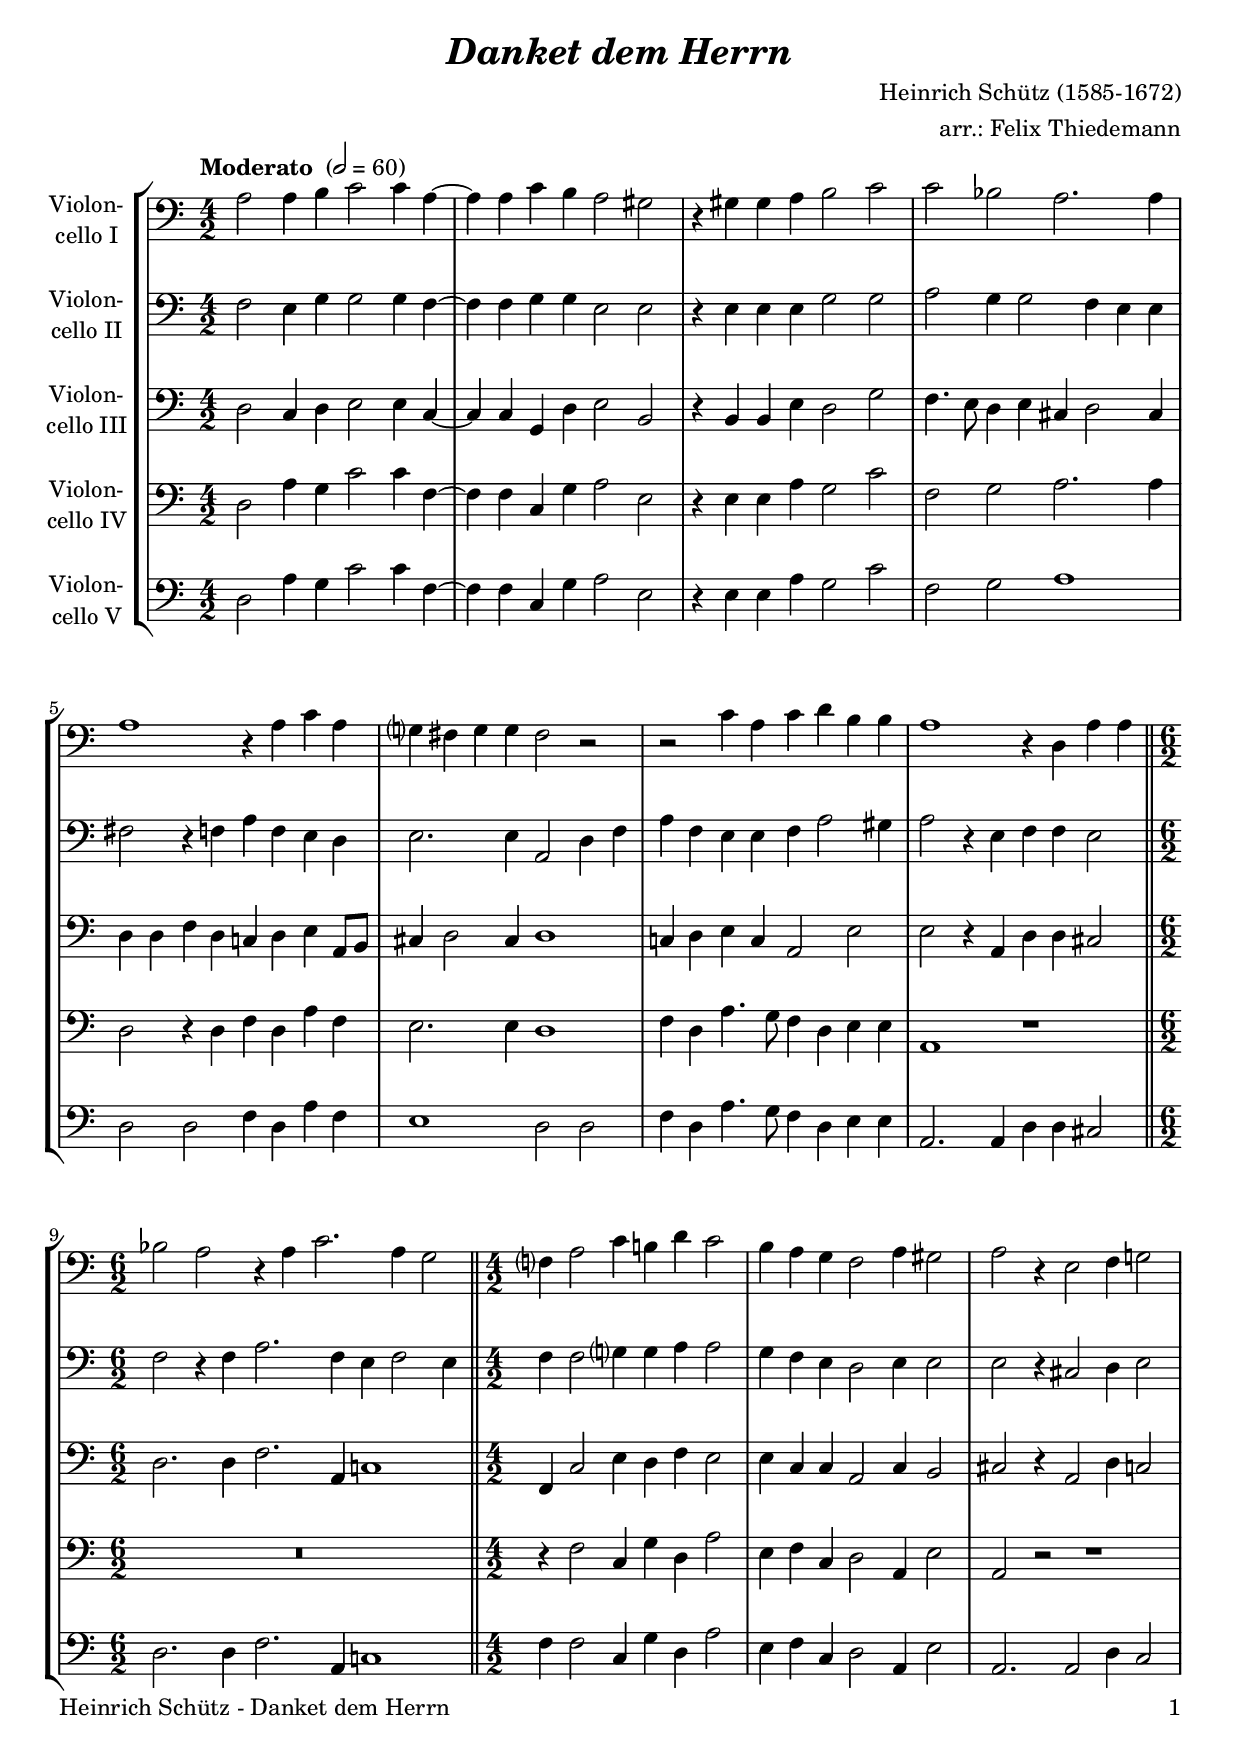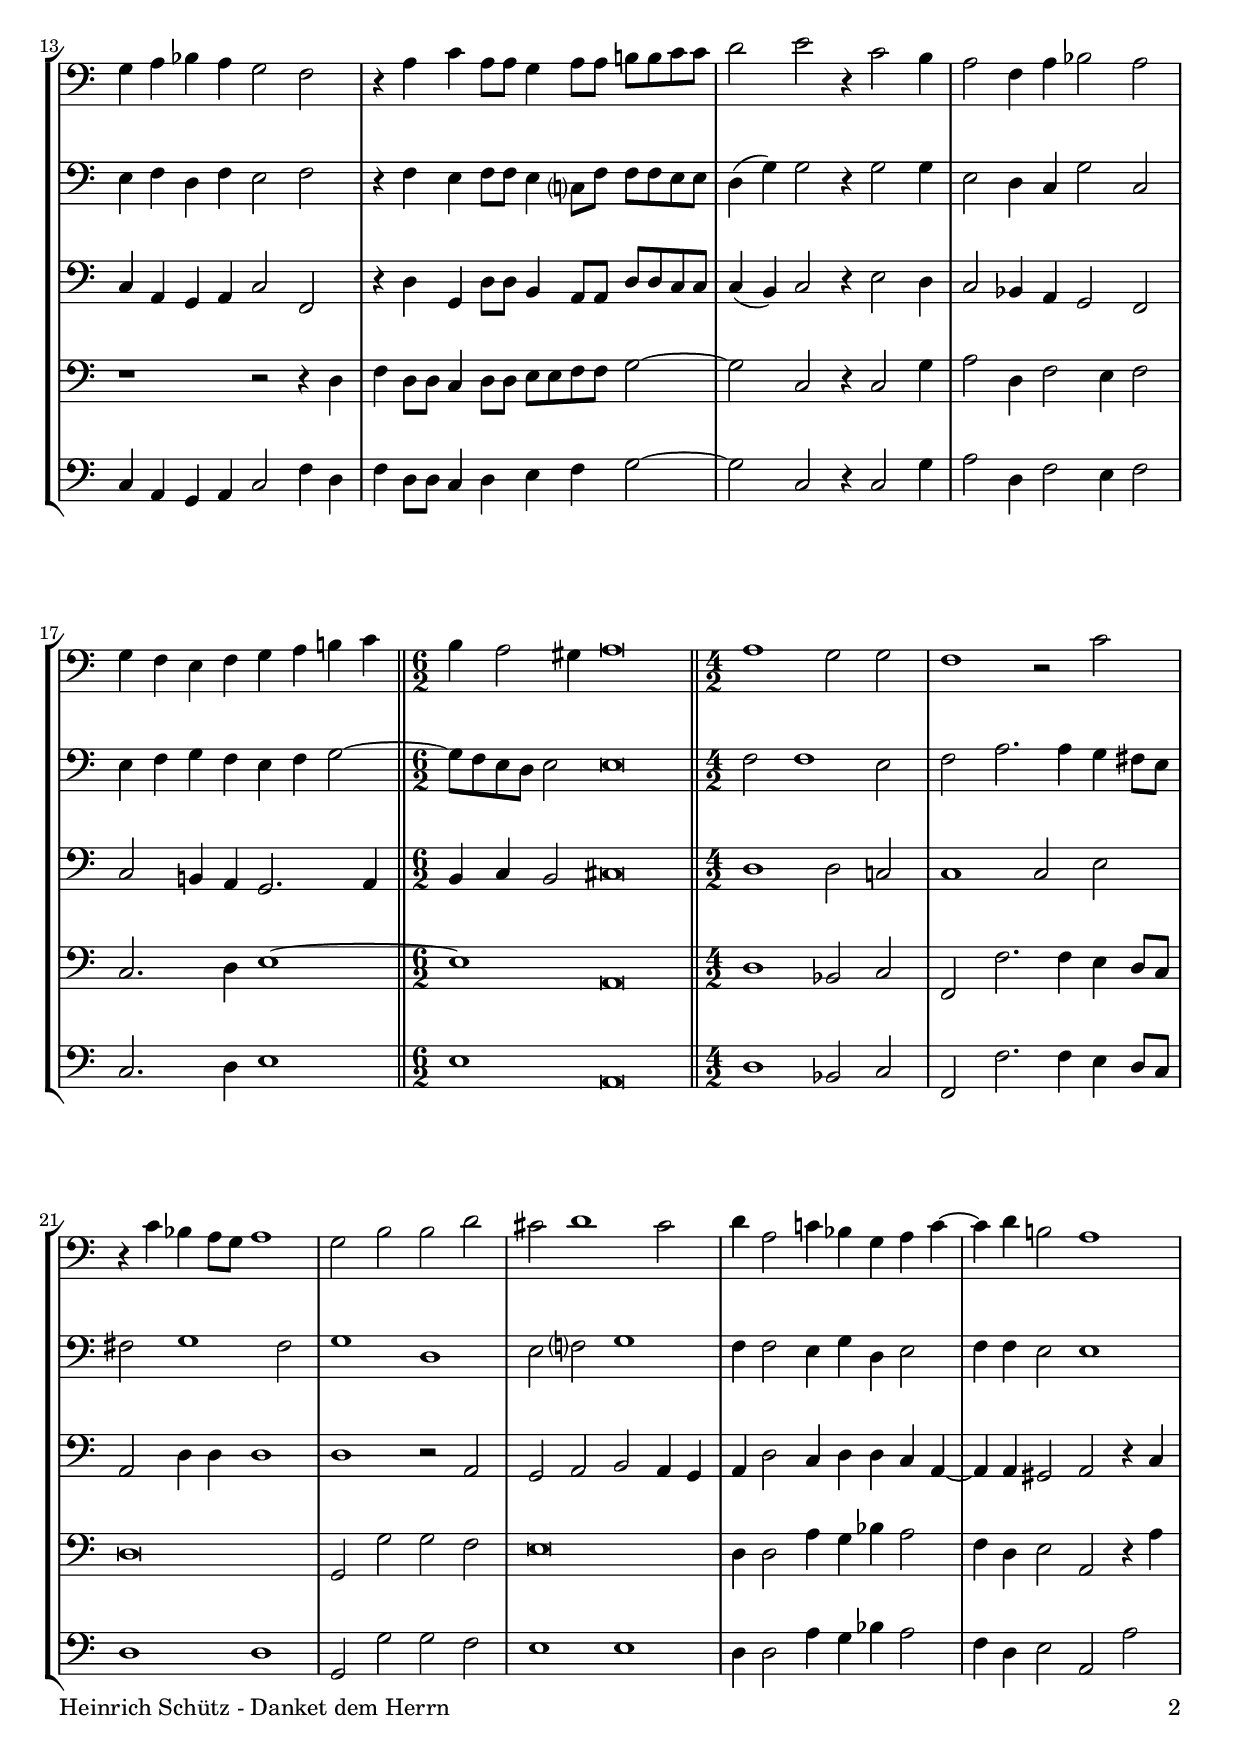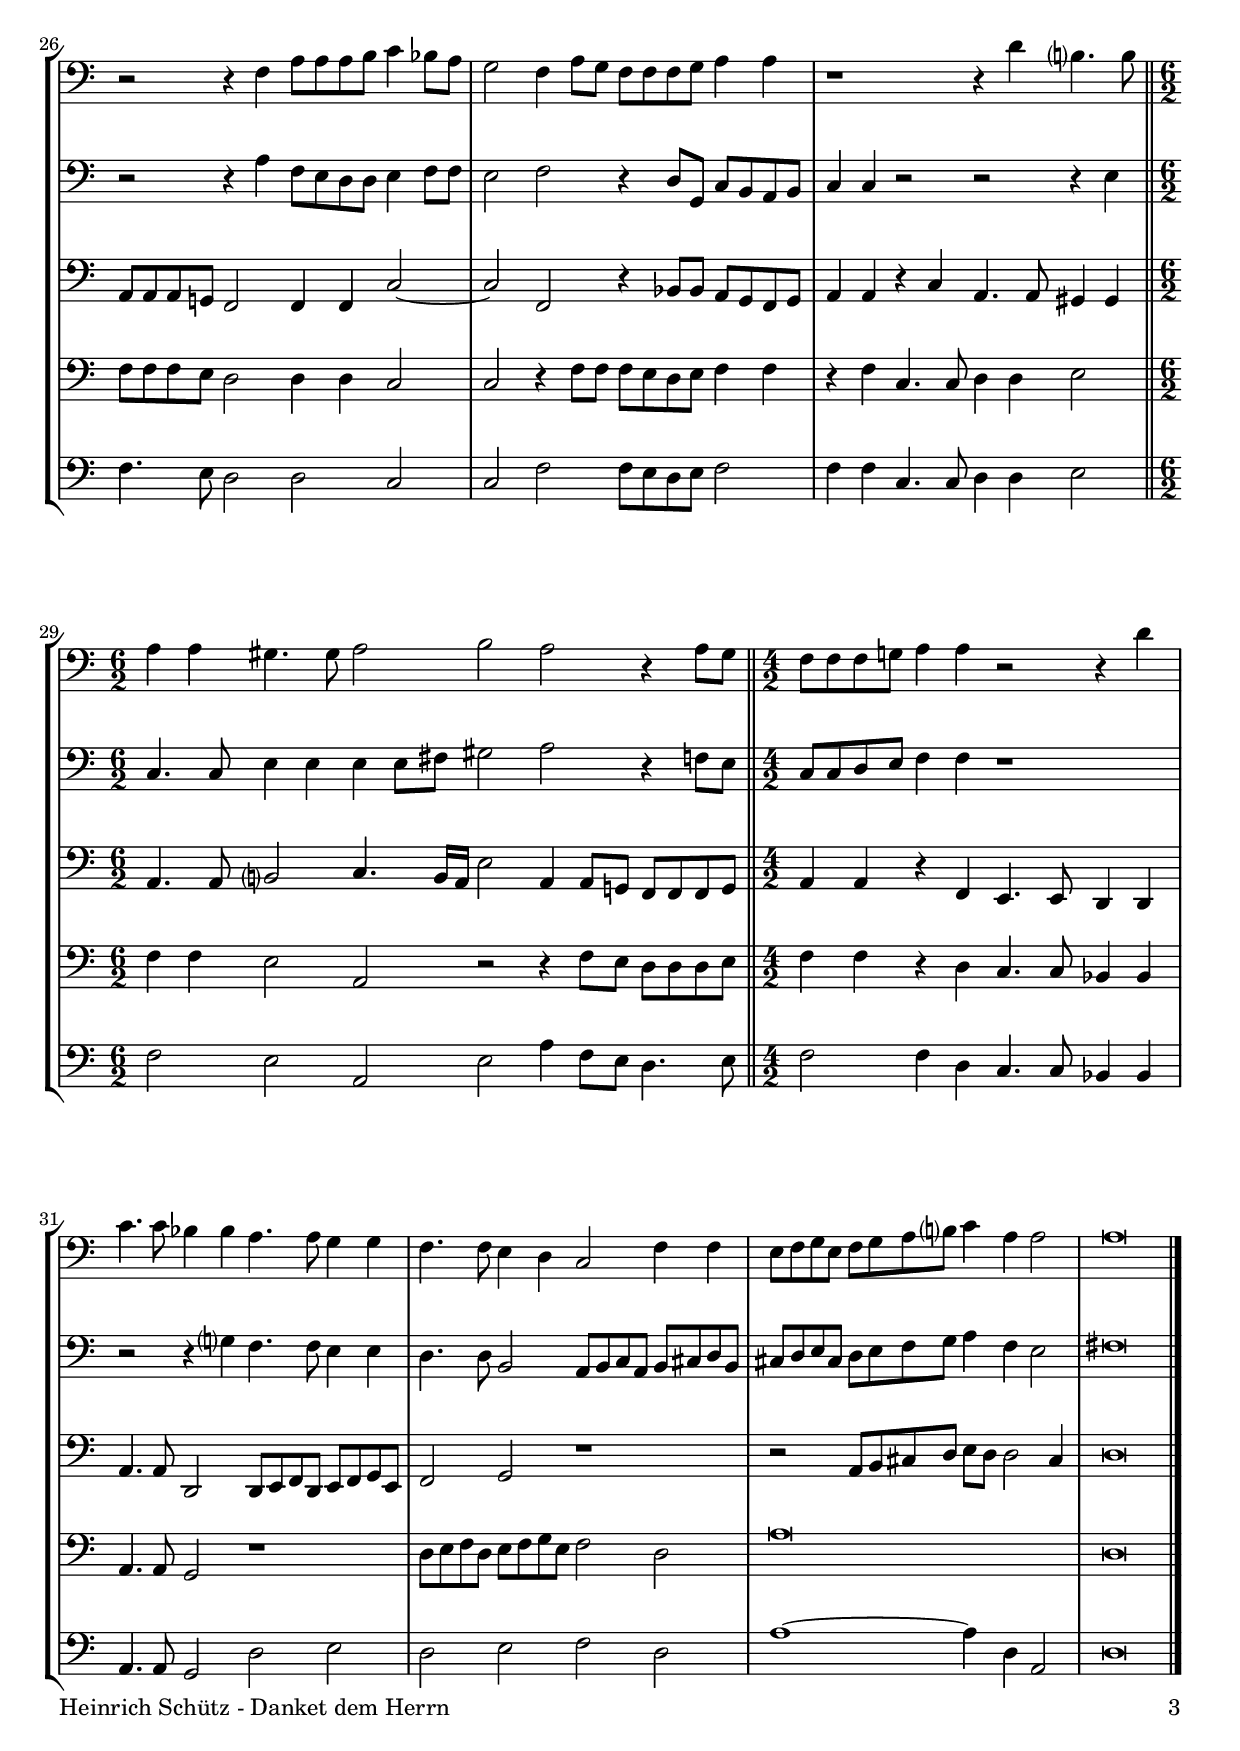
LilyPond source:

\version "2.18.2"
\include "deutsch.ly"

#(set-global-staff-size 20)

\header {
  title     = \markup \bold \italic "Danket dem Herrn"
  composer  = "Heinrich Schütz (1585-1672)"
  arranger  = "arr.: Felix Thiedemann"
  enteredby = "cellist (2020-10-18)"
%  piece     = ""
}

voiceconsts = {
 \key a \minor
 \time 4/2
 \clef "bass"
 \numericTimeSignature
 \compressFullBarRests
 \tempo "Moderato " 2=60
}

mihi = "clarinet"
milo = "cello"

rit = \mark \markup \box \italic "rit."

va = \relative c' {
  \voiceconsts

  a2 a4 h c2 c4 a~
  a a c h a2 gis
  r4 gis gis a h2 c

  c b a2. a4
  a1 r4 a c a
  g? fis g g fis2 r

  r c'4 a c d h h
  a1 r4 d, a' a \bar "||" \time 6/2
  b2 a r4 a c2. a4 g2 \bar "||" \time 4/2
  f?4 a2 c4 h! d c2
  h4 a g f2 a4 gis2
  a r4 e2 f4 g!2

  g4 a b a g2 f
  r4 a c a8 a g4 a8 a h! h c c
  d2 e r4 c2 h4

  a2 f4 a b2 a
  g4 f e f g a h! c \bar "||" \time 6/2
  h a2 gis4 a\breve \bar "||" \time 4/2

  a1 g2 g
  f1 r2 c'
  r4 c b a8 g a1
  g2 h h d

  cis d1 cis2
  d4 a2 c!4 b g a c~
  c d h!2 a1

  r2 r4 f a8 a a h c4 b8 a
  g2 f4 a8 g f f f g a4 a
  r1 r4 d h?4. h8 \bar "||" \time 6/2
  a4 a gis4. gis8 a2 h a r4 a8 gis \bar "||" \time 4/2
  f f f g! a4 a r2 r4 d

  c4. c8 b4 b a4. a8 g4 g
  f4. f8 e4 d c2 f4 f
  e8 f g e f g a h? c4 a a2
  a\breve \bar "|."
}

vb = \relative c {
  \voiceconsts

  f2 e4 g g2 g4 f~
  f f g g e2 e
  r4 e e e g2 g

  a g4 g2 f4 e e
  fis2 r4 f a f e d
  e2. e4 a,2 d4 f

  a f e e f a2 gis4
  a2 r4 e f f e2 \bar "||" \time 6/2
  f r4 f a2. f4 e f2 e4 \bar "||" \time 4/2

  f f2 g?4 g a a2
  g4 f e d2 e4 e2
  e r4 cis2 d4 e2

  e4 f d f e2 f
  r4 f e f8 f e4 c?8 f f f e e
  d4( g) g2 r4 g2 g4

  e2 d4 c g'2 c,
  e4 f g f e f g2~ \bar "||" \time 6/2
  g8 f e d e2 e\breve \bar "||" \time 4/2

  f2 f1 e2
  f a2. a4 g fis8 e
  fis2 g1 fis2
  g1 d

  e2 f? g1
  f4 f2 e4 g d e2
  f4 f e2 e1

  r2 r4 a f8 e d d e4 f8 f
  e2 f r4 d8 g, c h a h
  c4 c r2 r r4 e \bar "||" \time 6/2

  c4. c8 e4 e e e8 fis gis2 a r4 f8 e \bar "||" \time 4/2
  c c d e f4 f r1

  r2 r4 g? f4. f8 e4 e
  d4. d8 h2 a8 h c a h cis d h
  cis d e cis d e f g a4 f e2
  fis\breve \bar "|."
}

vc = \relative c {
  \voiceconsts

  d2 c4 d e2 e4 c~
  c c g d' e2 h
  r4 h h e d2 g

  f4. e8 d4 e cis d2 cis4
  d d f d c! d e a,8 h
  cis4 d2 cis4 d1

  c!4 d e c a2 e'
  e r4 a, d d cis2 \bar "||" \time 6/2
  d2. d4 f2. a,4 c!1 \bar "||" \time 4/2

  f,4 c'2 e4 d f e2
  e4 c c a2 c4 h2
  cis r4 a2 d4 c!2

  c4 a g a c2 f,
  r4 d' g, d'8 d h4 a8 a d d c c
  c4( h) c2 r4 e2 d4

  c2 b4 a g2 f
  c' h!4 a g2. a4 \bar "||" \time 6/2
  h c h2 cis\breve \bar "||" \time 4/2

  d1 d2 c!
  c1 c2 e
  a, d4 d d1
  d r2 a

  g a h a4 g
  a d2 c4 d d c a~
  a a gis2 a r4 c

  a8 a a g! f2 f4 f c'2~
  c f, r4 b8 b a g f g

  a4 a r c a4. a8 gis4 gis \bar "||" \time 6/2
  a4. a8 h?2 c4. h16 a e'2 a,4 a8[ g!] f f f g \bar "||" \time 4/2

  a4 a r f e4. e8 d4 d
  a'4. a8 d,2 d8 e f d e f g e
  f2 g r1
  r2 a8 h cis d e d d2 cis4
  d\breve \bar "|."
}

vd = \relative c {
  \voiceconsts

  d2 a'4 g c2 c4 f,~
  f f c g' a2 e
  r4 e e a g2 c

  f, g a2. a4
  d,2 r4 d f d a' f
  e2. e4 d1

  f4 d a'4. g8 f4 d e e
  a,1 r \bar "||" \time 6/2
  R2*6 \bar "||" \time 4/2
  r4 f'2 c4 g' d a'2

  e4 f c d2 a4 e'2
  a, r r1
  r r2 r4 d

  f d8 d c4 d8 d e e f f g2~
  g c, r4 c2 g'4
  a2 d,4 f2 e4 f2

  c2. d4 e1~ \bar "||" \time 6/2
  e a,\breve \bar "||" \time 4/2
  d1 b2 c
  f, f'2. f4 e d8 c

  d\breve
  g,2 g' g f
  e\breve
  d4 d2 a'4 g b a2

  f4 d e2 a, r4 a'
  f8 f f e d2 d4 d c2
  c r4 f8 f f e d e f4 f

  r f c4. c8 d4 d e2 \bar "||" \time 6/2
  f4 f e2 a, r r4 f'8[ e] d d d e \bar "||" \time 4/2
  f4 f r d c4. c8 b4 b
  a4. a8 g2 r1

  d'8 e f d e f g e f2 d
  a'\breve
  d, \bar "|."
}

ve = \relative c {
  \voiceconsts

  d2 a'4 g c2 c4 f,~
  f f c g' a2 e
  r4 e e a g2 c

  f, g a1
  d,2 d f4 d a' f
  e1 d2 d

  f4 d a'4. g8 f4 d e e
  a,2. a4 d d cis2 \bar "||" \time 6/2
  d2. d4 f2. a,4 c!1 \bar "||" \time 4/2

  f4 f2 c4 g' d a'2
  e4 f c d2 a4 e'2
  a,2. a2 d4 c2

  c4 a g a c2 f4 d
  f d8 d c4 d e f g2~
  g c, r4 c2 g'4

  a2 d,4 f2 e4 f2
  c2. d4 e1 \bar "||" \time 6/2
  e a,\breve \bar "||" \time 4/2

  d1 b2 c
  f, f'2. f4 e d8 c
  d1 d
  g,2 g' g f

  e1 e
  d4 d2 a'4 g b a2
  f4 d e2 a, a'
  f4. e8 d2 d c

  c f f8 e d e f2
  f4 f c4. c8 d4 d e2 \bar "||" \time 6/2
  f e a, e' a4 f8 e d4. e8 \bar "||" \time 4/2
  f2 f4 d c4. c8 b4 b

  a4. a8 g2 d' e
  d e f d
  a'1~ a4 d, a2
  d\breve \bar "|."
}


music = \new StaffGroup <<
      \new Staff {
        \set Staff.midiInstrument = \milo
        \set Staff.instrumentName = \markup \center-column { "Violon-" "cello I" }
        \transpose a a { \va }
      }

      \new Staff {
        \set Staff.midiInstrument = \milo
        \set Staff.instrumentName = \markup \center-column { "Violon-" "cello II" }
        \transpose a a { \vb }
      }

      \new Staff {
        \set Staff.midiInstrument = \milo
        \set Staff.instrumentName = \markup \center-column { "Violon-" "cello III" }
        \transpose a a { \vc }
      }

      \new Staff {
        \set Staff.midiInstrument = \milo
        \set Staff.instrumentName = \markup \center-column { "Violon-" "cello IV" }
        \transpose a a { \vd }
      }

      \new Staff {
        \set Staff.midiInstrument = \milo
        \set Staff.instrumentName = \markup \center-column { "Violon-" "cello V" }
        \transpose a a { \ve }
      }
>>

\book {
   \paper {
    print-page-number = ##t
    print-first-page-number = ##t
    ragged-last-bottom = ##f
    oddHeaderMarkup = \markup \null
    evenHeaderMarkup = \markup \null
    oddFooterMarkup = \markup {
      \fill-line {
        \on-the-fly #print-page-number-check-first
        "Heinrich Schütz - Danket dem Herrn" \fromproperty #'page:page-number-string
      }
    }
    evenFooterMarkup = \oddFooterMarkup
  } \score {
    \music
    \layout {}
  }

  \score {
    \unfoldRepeats \music

    \midi {
      \context {
        \Score
      }
    }
  }
}